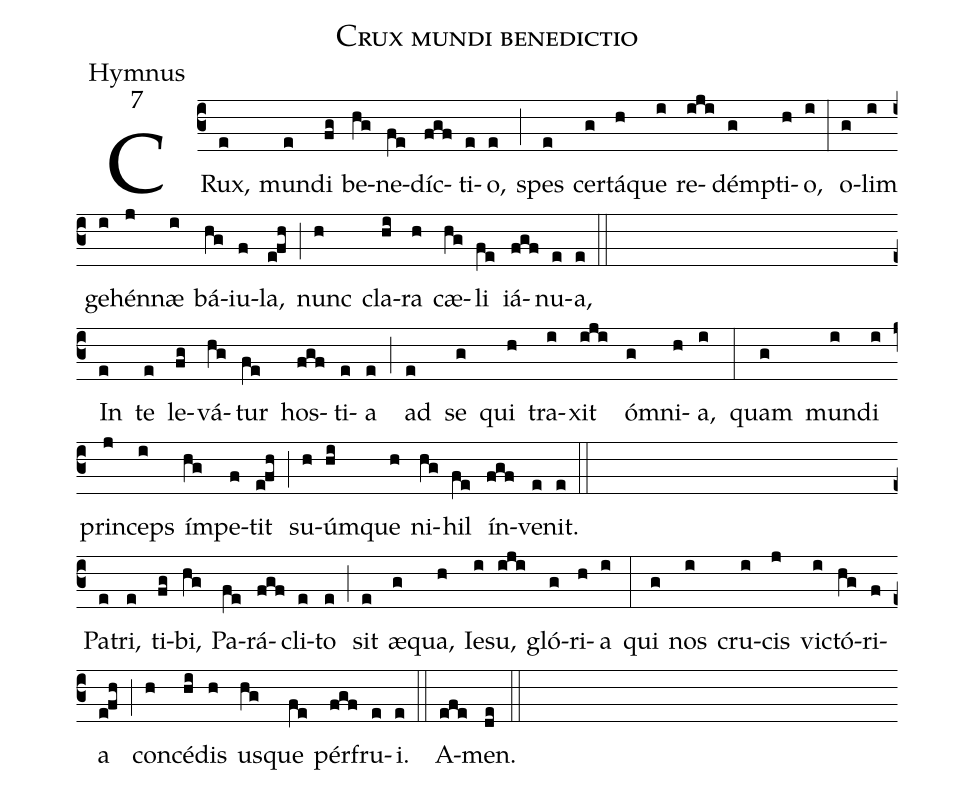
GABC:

name:Crux mundi benedictio;
office-part:Hymnus;
mode:7;
%%
(c3) CRux,(e) mun(e)di(fg) be(hg)ne(fe)díc(fgf)ti(e)o,(e) (;) spes(e) cer(g)tá(h)que(i) re(iji)dém(g)pti(h)o,(i) (:) o(g)lim(i) ge(i)hén(j)næ(i) bá(hg)iu(f)la,(efh) (;) nunc(h) cla(hi)ra(h) cæ(hg)li(fe) iá(fgf)nu(e)a,(e) (::Z)

In(e) te(e) le(fg)vá(hg)tur(fe) hos(fgf)ti(e)a(e) (;) ad(e) se(g) qui(h) tra(i)xit(iji) óm(g)ni(h)a,(i) (:) quam(g) mun(i)di(i) prin(j)ceps(i) ím(hg)pe(f)tit(efh) (;) su(h)úm(hi)que(h) ni(hg)hil(fe) ín(fgf)ve(e)nit.(e) (::Z)
Pa(e)tri,(e) ti(fg)bi,(hg) Pa(fe)rá(fgf)cli(e)to(e) (;) sit(e) æ(g)qua,(h) Ie(i)su,(iji) gló(g)ri(h)a(i) (:) qui(g) nos(i) cru(i)cis(j) vic(i)tó(hg)ri(f)a(efh) (;) con(h)cé(hi)dis(h) us(hg)que(fe) pér(fgf)fru(e)i.(e) (::) A(efe)men.(de) (::)
